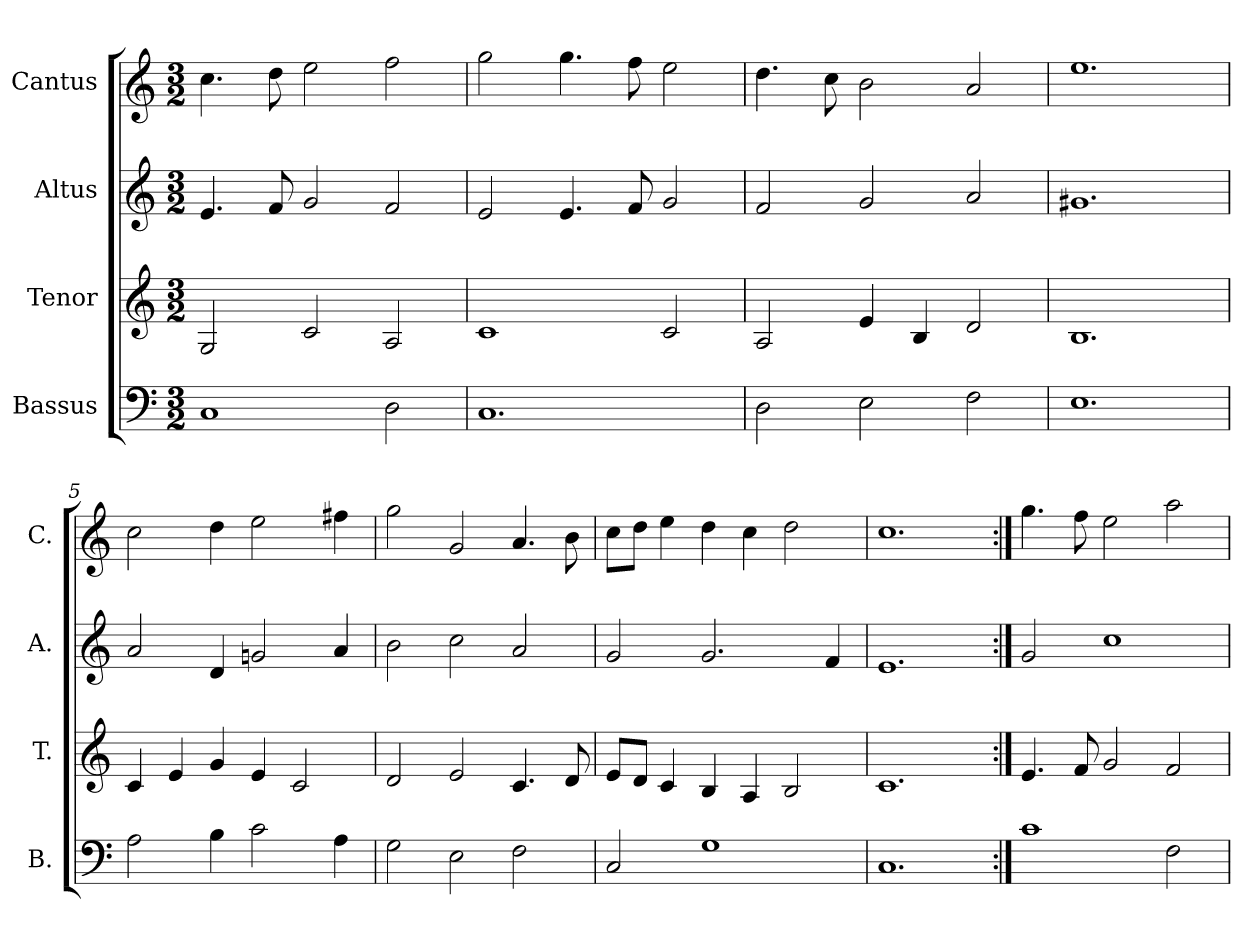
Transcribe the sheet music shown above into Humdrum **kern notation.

**kern	**kern	**kern	**kern
*part4	*part3	*part2	*part1
*staff4	*staff3	*staff2	*staff1
*I"Bassus	*I"Tenor	*I"Altus	*I"Cantus
*I'B.	*I'T.	*I'A.	*I'C.
*clefF4	*clefG2	*clefG2	*clefG2
*k[]	*k[]	*k[]	*k[]
*M3/2	*M3/2	*M3/2	*M3/2
=1	=1	=1	=1
1C	2G/	4.e/	4.cc\
.	.	8f/	8dd\
.	2c/	2g/	2ee\
2D\	2A/	2f/	2ff\
=2	=2	=2	=2
1.C	1c	2e/	2gg\
.	.	4.e/	4.gg\
.	.	8f/	8ff\
.	2c/	2g/	2ee\
=3	=3	=3	=3
2D\	2A/	2f/	4.dd\
.	.	.	8cc\
2E\	4e/	2g/	2b\
.	4B/	.	.
2F\	2d/	2a/	2a/
=4	=4	=4	=4
1.E	1.B	1.g#X	1.ee
=5	=5	=5	=5
2A\	4c/	2a/	2cc\
.	4e/	.	.
4B\	4g/	4d/	4dd\
2c\	4e/	2gn/	2ee\
.	2c/	.	.
4A\	.	4a/	4ff#X\
=6	=6	=6	=6
2G\	2d/	2b\	2gg\
2E\	2e/	2cc\	2g/
2F\	4.c/	2a/	4.a/
.	8d/	.	8b\
=7	=7	=7	=7
2C/	8e/L	2g/	8cc\L
.	8d/J	.	8dd\J
.	4c/	.	4ee\
1G	4B/	2.g/	4dd\
.	4A/	.	4cc\
.	2B/	.	2dd\
.	.	4f/	.
=8	=8	=8	=8
1.C	1.c	1.e	1.cc
=9:|!	=9:|!	=9:|!	=9:|!
1c	4.e/	2g/	4.gg\
.	8f/	.	8ff\
.	2g/	1cc	2ee\
2F\	2f/	.	2aa\
=	=	=	=
*-	*-	*-	*-
